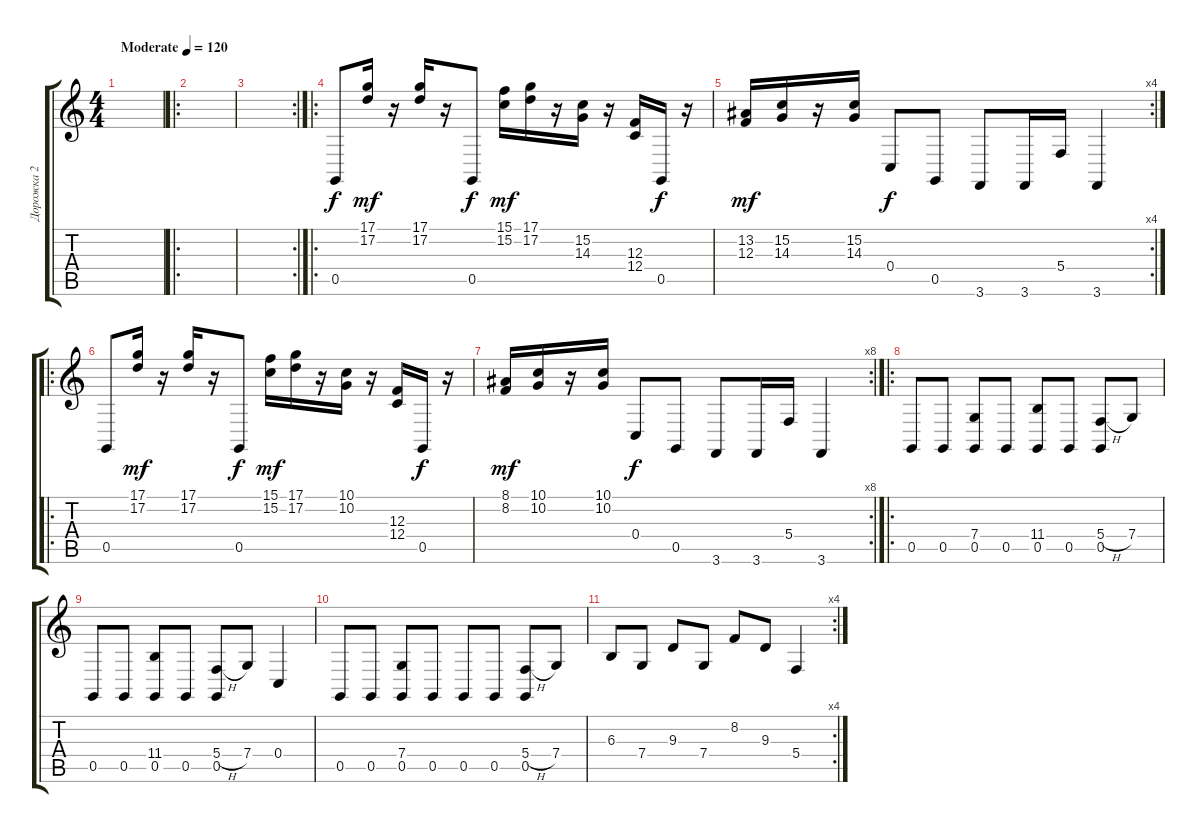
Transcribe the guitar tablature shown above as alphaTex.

\track ("Дорожка 2" "Дорожка 2") {instrument lead1square}
\staff {score tabs}
\tuning (D4 A3 F3 C3 G2 D2) {hide}
\ts (4 4)
\tempo (120 "Moderate")
\clef g2
\ks c
|
\ro
|
\rc 2
|
\ro
0.5.8 (17.1 17.2).16{dy mf} r.16 (17.1 17.2).16 r.16 0.5.8{dy f} (15.1 15.2).16{dy mf} (17.1 17.2).16 r.16 (15.2 14.3).16 r.16 (12.3 12.4).16 0.5.16{dy f} r.16 |
\rc 4
(13.2 12.3).16{dy mf} (15.2 14.3).16 r.16 (15.2 14.3).16 0.4.8{dy f} 0.5.8 3.6.8 3.6.16 5.4.16 3.6.4 |
\ro
0.5.8 (17.1 17.2).16{dy mf} r.16 (17.1 17.2).16 r.16 0.5.8{dy f} (15.1 15.2).16{dy mf} (17.1 17.2).16 r.16 (10.1 10.2).16 r.16 (12.3 12.4).16 0.5.16{dy f} r.16 |
\rc 8
(8.1 8.2).16{dy mf} (10.1 10.2).16 r.16 (10.1 10.2).16 0.4.8{dy f} 0.5.8 3.6.8 3.6.16 5.4.16 3.6.4 |
\ro
0.5.8 0.5.8 (7.4 0.5).8 0.5.8 (11.4 0.5).8 0.5.8 (5.4{h} 0.5).8 7.4.8 |
0.5.8 0.5.8 (11.4 0.5).8 0.5.8 (5.4{h} 0.5).8 7.4.8 0.4.4 |
0.5.8 0.5.8 (7.4 0.5).8 0.5.8 0.5.8 0.5.8 (5.4{h} 0.5).8 7.4.8 |
\rc 4
6.3.8 7.4.8 9.3.8 7.4.8 8.2.8 9.3.8 5.4.4
